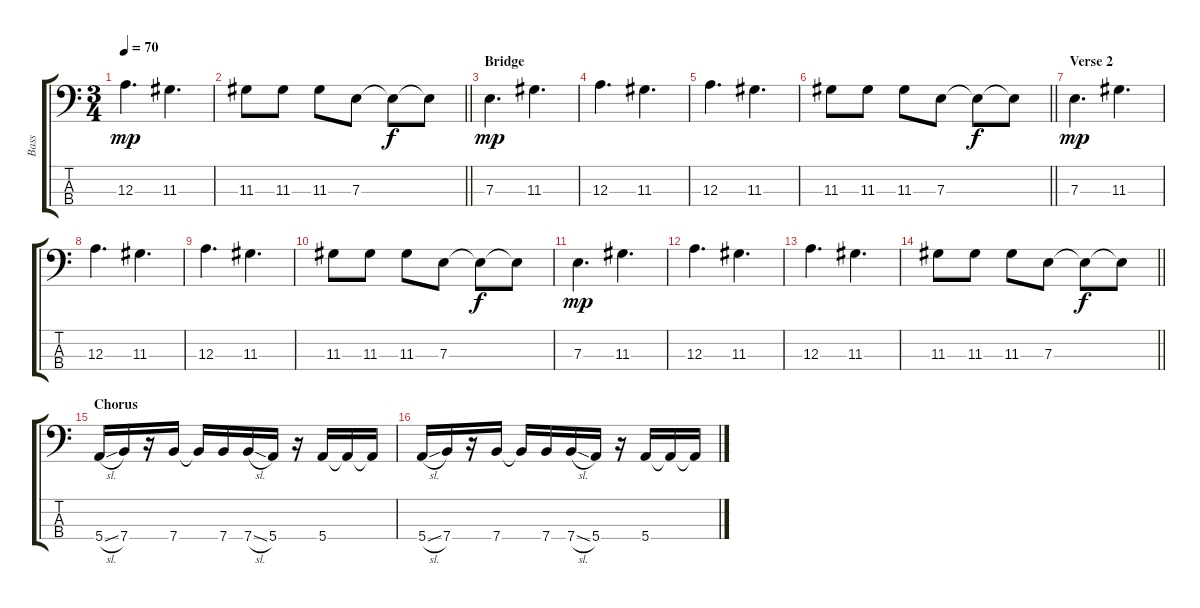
\track ("Bass" "Bass") {instrument electricbassfinger}
\staff {score tabs}
\tuning (G2 D2 A1 E1) {hide}
\ts (3 4)
\tempo 70
\clef f4
\ks c
12.3.4{d dy mp} 11.3.4{d} |
\barLineRight lightlight
11.3.8 11.3.8 11.3.8 7.3.8 7.3{t}.8{dy f} 7.3{t}.8 |
\section ("" "Bridge")
7.3.4{d dy mp} 11.3.4{d} |
12.3.4{d} 11.3.4{d} |
12.3.4{d} 11.3.4{d} |
\barLineRight lightlight
11.3.8 11.3.8 11.3.8 7.3.8 7.3{t}.8{dy f} 7.3{t}.8 |
\section ("" "Verse 2")
7.3.4{d dy mp} 11.3.4{d} |
12.3.4{d} 11.3.4{d} |
12.3.4{d} 11.3.4{d} |
11.3.8 11.3.8 11.3.8 7.3.8 7.3{t}.8{dy f} 7.3{t}.8 |
7.3.4{d dy mp} 11.3.4{d} |
12.3.4{d} 11.3.4{d} |
12.3.4{d} 11.3.4{d} |
\barLineRight lightlight
11.3.8 11.3.8 11.3.8 7.3.8 7.3{t}.8{dy f} 7.3{t}.8 |
\section ("" "Chorus")
5.4{sl}.16 7.4.16 r.16 7.4.16 7.4{t}.16 7.4.16 7.4{sl}.16 5.4.16 r.16 5.4.16 5.4{t}.16 5.4{t}.16 |
5.4{sl}.16 7.4.16 r.16 7.4.16 7.4{t}.16 7.4.16 7.4{sl}.16 5.4.16 r.16 5.4.16 5.4{t}.16 5.4{t}.16
